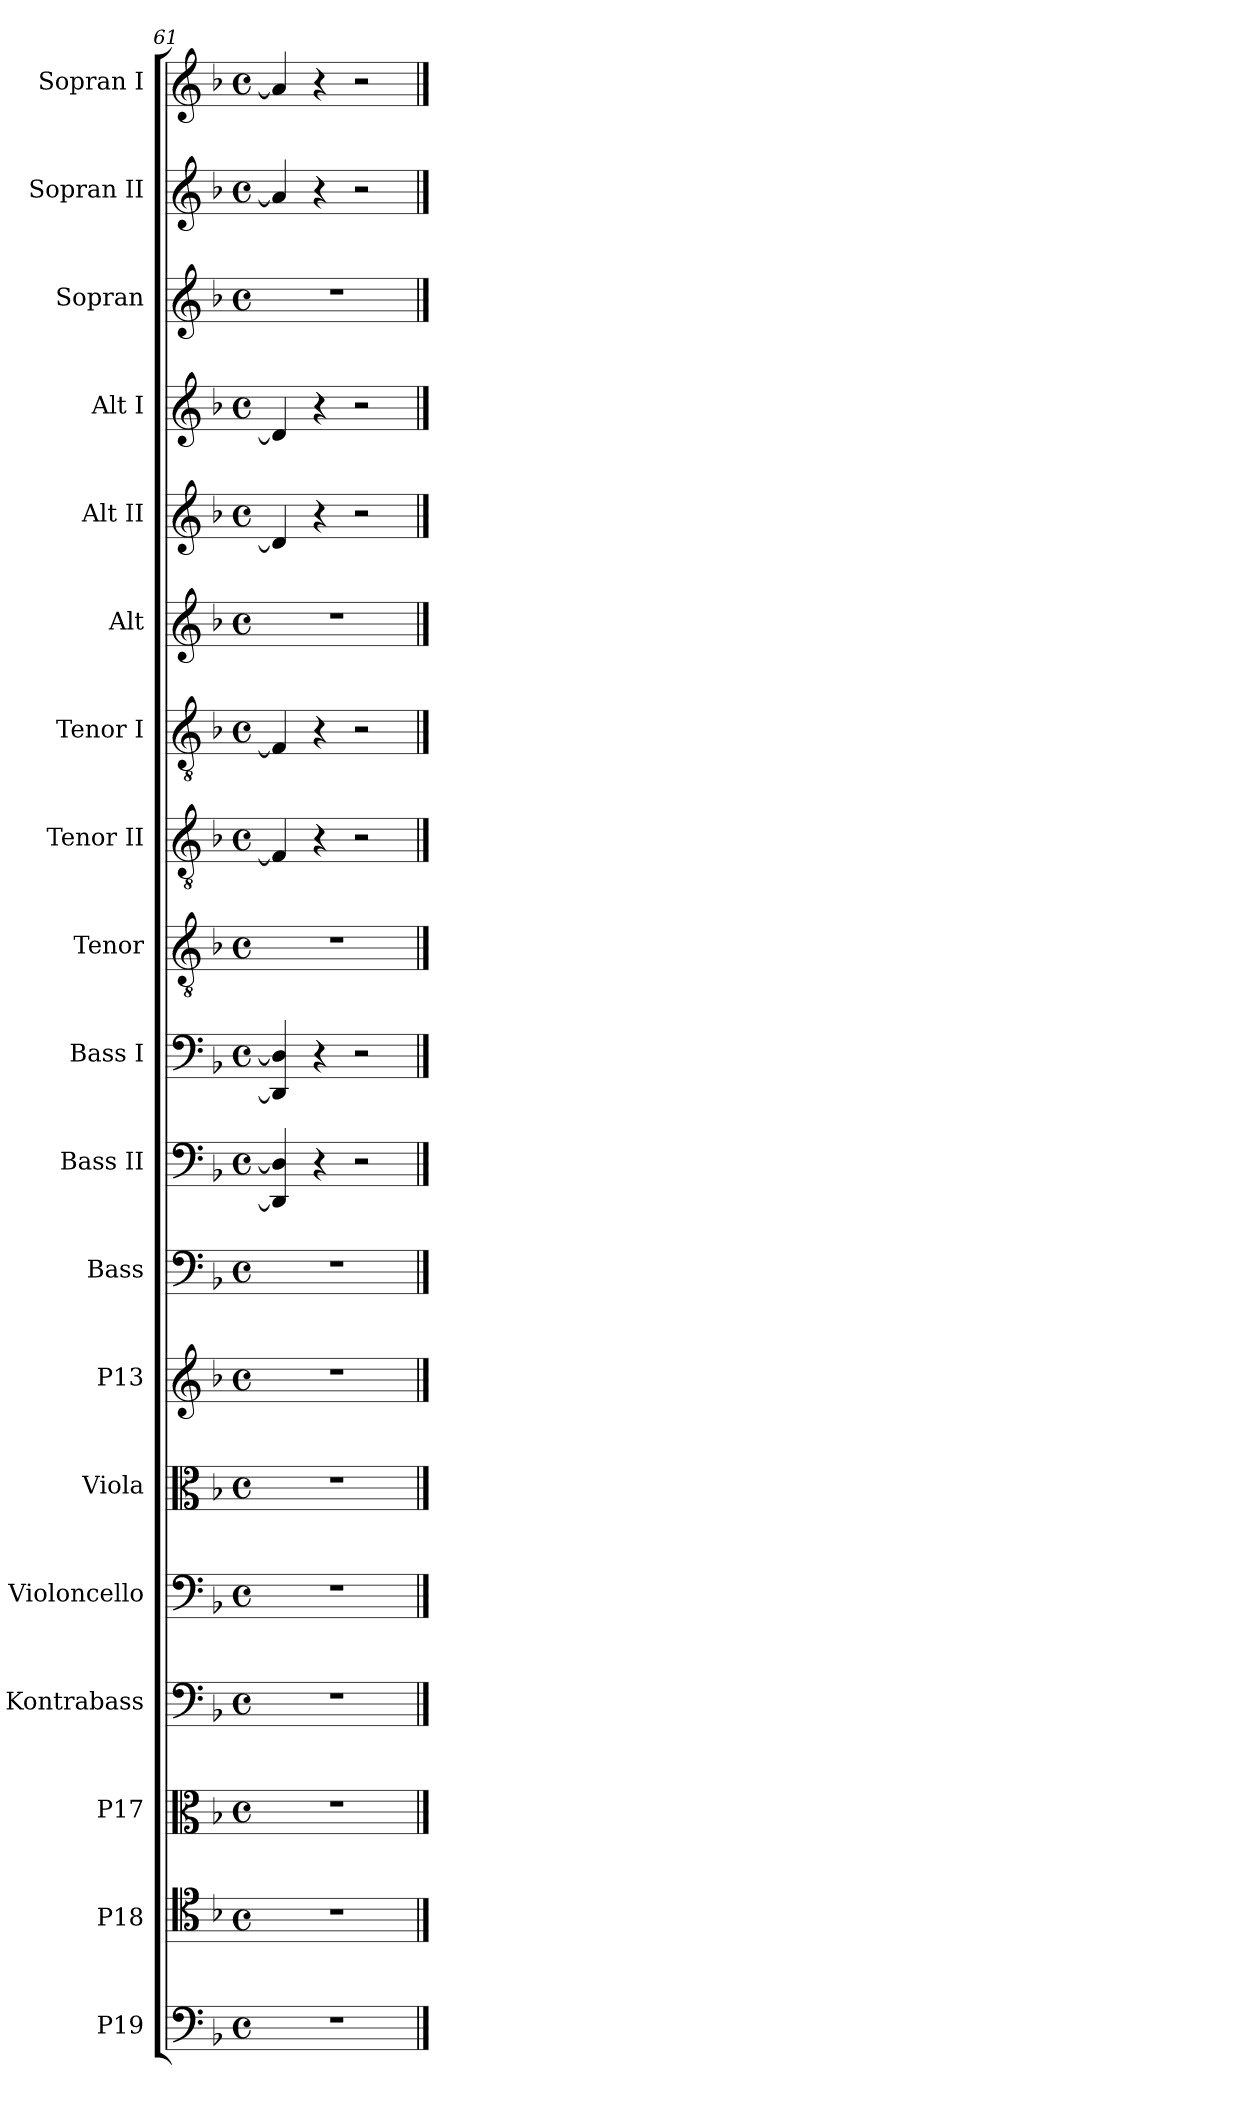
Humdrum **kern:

**kern	**kern	**kern	**kern	**kern	**kern	**kern	**kern	**kern	**kern	**kern	**kern	**kern	**kern	**kern	**kern	**kern	**kern	**kern
*part19	*part18	*part17	*part16	*part15	*part14	*part13	*part12	*part11	*part10	*part9	*part8	*part7	*part6	*part5	*part4	*part3	*part2	*part1
*staff19	*staff18	*staff17	*staff16	*staff15	*staff14	*staff13	*staff12	*staff11	*staff10	*staff9	*staff8	*staff7	*staff6	*staff5	*staff4	*staff3	*staff2	*staff1
*I"P19	*I"P18	*I"P17	*I"Kontrabass	*I"Violoncello	*I"Viola	*I"P13	*I"Bass	*I"Bass II	*I"Bass I	*I"Tenor	*I"Tenor II	*I"Tenor I	*I"Alt	*I"Alt II	*I"Alt I	*I"Sopran	*I"Sopran II	*I"Sopran I
*	*	*	*I'Kb.	*I'Vc.	*I'Vla.	*	*I'B.	*I'B.	*I'B.	*I'T.	*I'T.	*I'T.	*I'A.	*I'A.	*I'A.	*I'S.	*I'S.	*I'S.
*clefF4	*clefC4	*clefC3	*clefF4	*clefF4	*clefC3	*clefG2	*clefF4	*clefF4	*clefF4	*clefGv2	*clefGv2	*clefGv2	*clefG2	*clefG2	*clefG2	*clefG2	*clefG2	*clefG2
*	*	*	*ITrd7c12	*	*	*	*	*	*	*ITrd7c12	*ITrd7c12	*ITrd7c12	*	*	*	*	*	*
*k[b-]	*k[b-]	*k[b-]	*k[b-]	*k[b-]	*k[b-]	*k[b-]	*k[b-]	*k[b-]	*k[b-]	*k[b-]	*k[b-]	*k[b-]	*k[b-]	*k[b-]	*k[b-]	*k[b-]	*k[b-]	*k[b-]
*F:	*F:	*F:	*F:	*F:	*F:	*F:	*F:	*F:	*F:	*F:	*F:	*F:	*F:	*F:	*F:	*F:	*F:	*F:
*M4/4	*M4/4	*M4/4	*M4/4	*M4/4	*M4/4	*M4/4	*M4/4	*M4/4	*M4/4	*M4/4	*M4/4	*M4/4	*M4/4	*M4/4	*M4/4	*M4/4	*M4/4	*M4/4
*met(c)	*met(c)	*met(c)	*met(c)	*met(c)	*met(c)	*met(c)	*met(c)	*met(c)	*met(c)	*met(c)	*met(c)	*met(c)	*met(c)	*met(c)	*met(c)	*met(c)	*met(c)	*met(c)
=61	=61	=61	=61	=61	=61	=61	=61	=61	=61	=61	=61	=61	=61	=61	=61	=61	=61	=61
1r	1r	1r	1r	1r	1r	1r	1r	4DDi/] 4Di]	4DDi/] 4Di]	1r	4FF#i/]	4FF#i/]	1r	4di/]	4di/]	1r	4ai/]	4ai/]
.	.	.	.	.	.	.	.	4r	4r	.	4r	4r	.	4r	4r	.	4r	4r
.	.	.	.	.	.	.	.	2r	2r	.	2r	2r	.	2r	2r	.	2r	2r
==	==	==	==	==	==	==	==	==	==	==	==	==	==	==	==	==	==	==
*-	*-	*-	*-	*-	*-	*-	*-	*-	*-	*-	*-	*-	*-	*-	*-	*-	*-	*-
